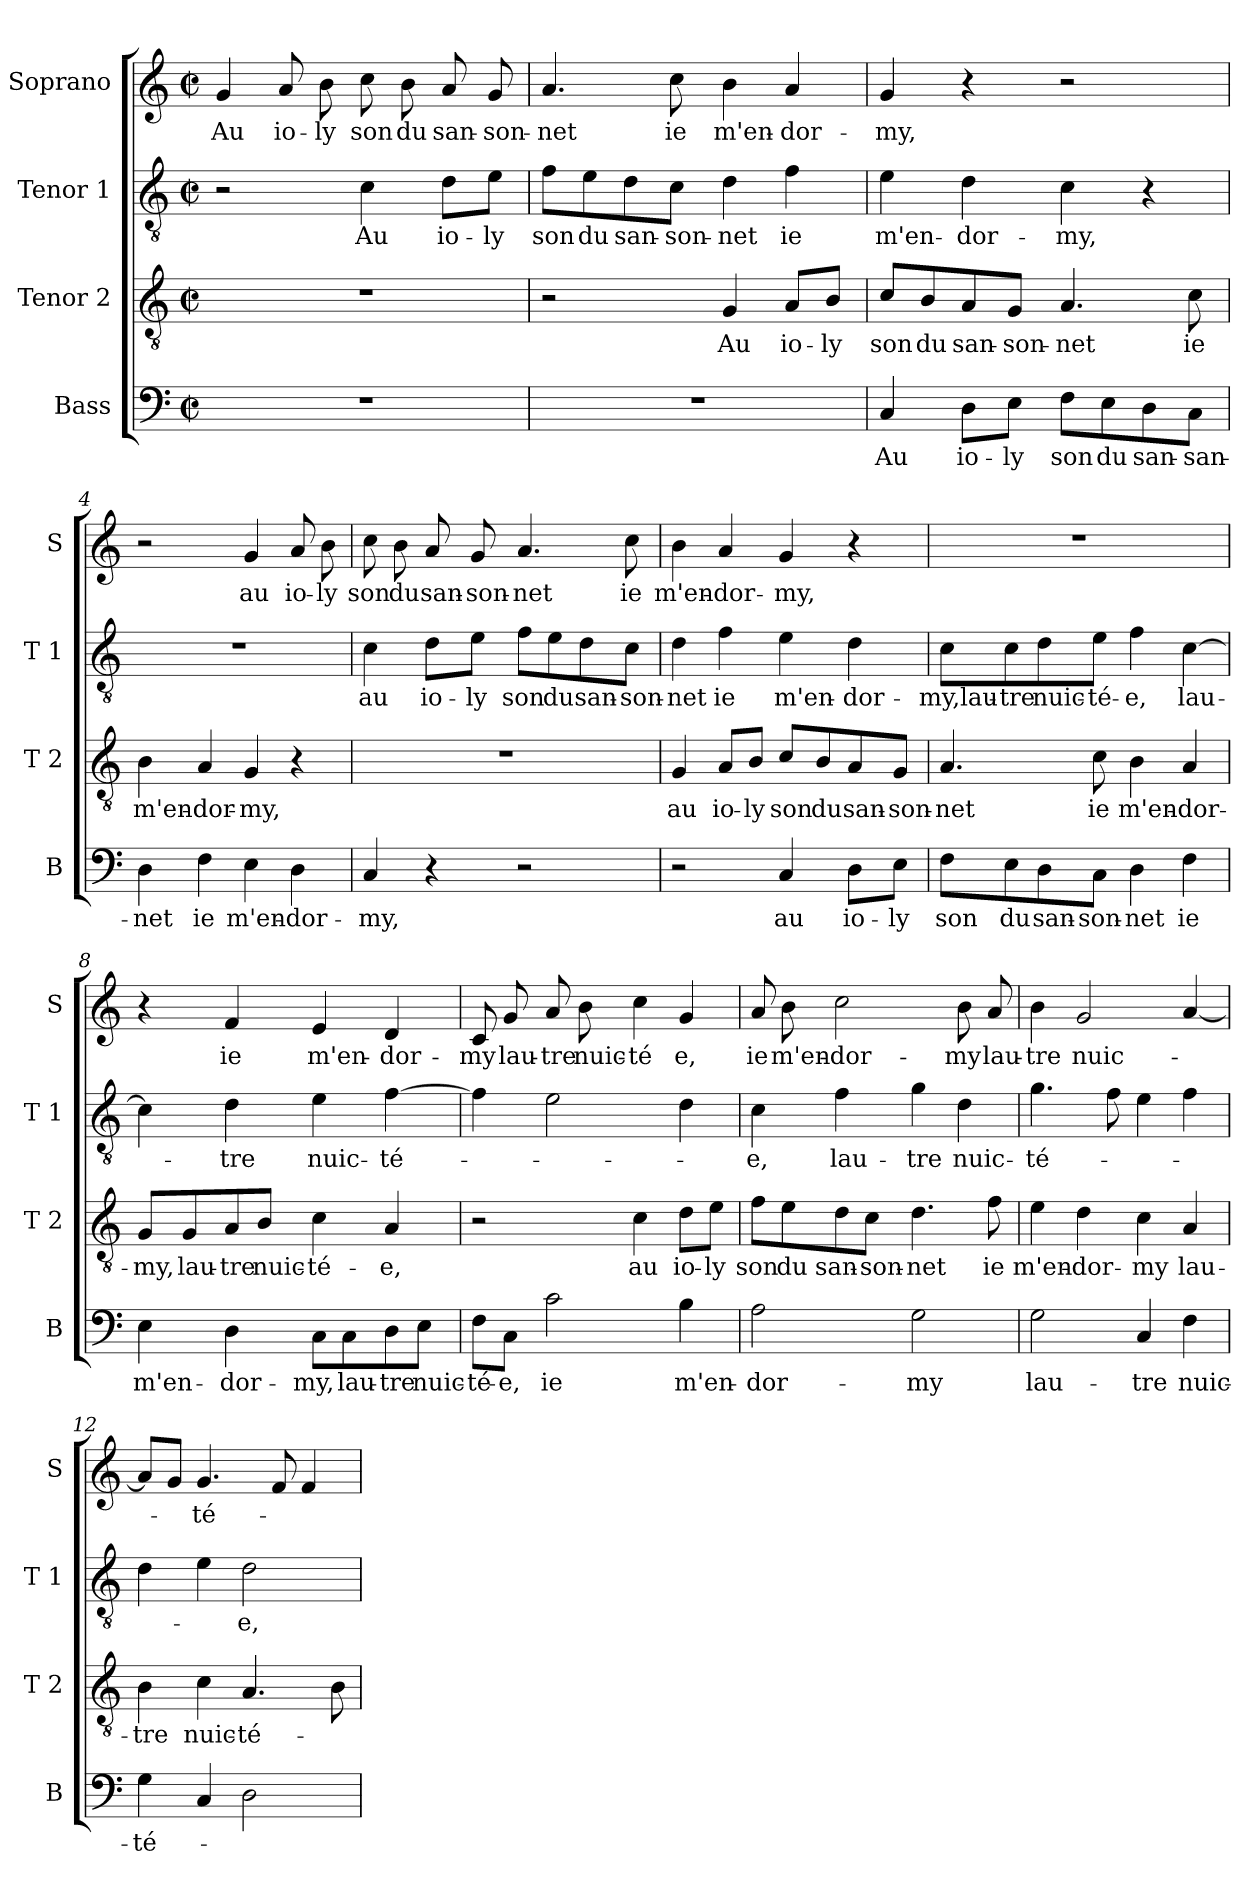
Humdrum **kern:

**kern	**text	**kern	**text	**kern	**text	**kern	**text
*part4	*part4	*part3	*part3	*part2	*part2	*part1	*part1
*staff4	*staff4	*staff3	*staff3	*staff2	*staff2	*staff1	*staff1
*I"Bass	*	*I"Tenor 2	*	*I"Tenor 1	*	*I"Soprano	*
*I'B	*	*I'T 2	*	*I'T 1	*	*I'S	*
*clefF4	*	*clefGv2	*	*clefGv2	*	*clefG2	*
*k[]	*	*k[]	*	*k[]	*	*k[]	*
*C:	*	*C:	*	*C:	*	*C:	*
*M2/2	*	*M2/2	*	*M2/2	*	*M2/2	*
*met(c|)	*	*met(c|)	*	*met(c|)	*	*met(c|)	*
=1	=1	=1	=1	=1	=1	=1	=1
!	!	!	!	!	!	!	!LO:LY:b
1r	.	1r	.	2r	.	4g/	Au
!	!	!	!	!	!	!	!LO:LY:b
.	.	.	.	.	.	8a/	io-
!	!	!	!	!	!	!	!LO:LY:b
.	.	.	.	.	.	8b\	-ly
!	!	!	!	!	!LO:LY:b	!	!LO:LY:b
.	.	.	.	4c\	Au	8cc\	son
!	!	!	!	!	!	!	!LO:LY:b
.	.	.	.	.	.	8b\	du
!	!	!	!	!	!LO:LY:b	!	!LO:LY:b
.	.	.	.	8d\L	io-	8a/	san-
!	!	!	!	!	!LO:LY:b	!	!LO:LY:b
.	.	.	.	8e\J	-ly	8g/	-son-
=2	=2	=2	=2	=2	=2	=2	=2
!	!	!	!	!	!LO:LY:b	!	!LO:LY:b
1r	.	2r	.	8f\L	son	4.a/	-net
!	!	!	!	!	!LO:LY:b	!	!
.	.	.	.	8e\	du	.	.
!	!	!	!	!	!LO:LY:b	!	!
.	.	.	.	8d\	san-	.	.
!	!	!	!	!	!LO:LY:b	!	!LO:LY:b
.	.	.	.	8c\J	-son-	8cc\	ie
!	!	!	!LO:LY:b	!	!LO:LY:b	!	!LO:LY:b
.	.	4G/	Au	4d\	-net	4b\	m'en-
!	!	!	!LO:LY:b	!	!LO:LY:b	!	!LO:LY:b
.	.	8A/L	io-	4f\	ie	4a/	-dor-
!	!	!	!LO:LY:b	!	!	!	!
.	.	8B/J	-ly	.	.	.	.
=3	=3	=3	=3	=3	=3	=3	=3
!	!LO:LY:b	!	!LO:LY:b	!	!LO:LY:b	!	!LO:LY:b
4C/	Au	8c/L	son	4e\	m'en-	4g/	-my,
!	!	!	!LO:LY:b	!	!	!	!
.	.	8B/	du	.	.	.	.
!	!LO:LY:b	!	!LO:LY:b	!	!LO:LY:b	!	!
8D\L	io-	8A/	san-	4d\	-dor-	4r	.
!	!LO:LY:b	!	!LO:LY:b	!	!	!	!
8E\J	-ly	8G/J	-son-	.	.	.	.
!	!LO:LY:b	!	!LO:LY:b	!	!LO:LY:b	!	!
8F\L	son	4.A/	-net	4c\	-my,	2r	.
!	!LO:LY:b	!	!	!	!	!	!
8E\	du	.	.	.	.	.	.
!	!LO:LY:b	!	!	!	!	!	!
8D\	san-	.	.	4r	.	.	.
!	!LO:LY:b	!	!LO:LY:b	!	!	!	!
8C\J	-san-	8c\	ie	.	.	.	.
=4	=4	=4	=4	=4	=4	=4	=4
!	!LO:LY:b	!	!LO:LY:b	!	!	!	!
4D\	-net	4B\	m'en-	1r	.	2r	.
!	!LO:LY:b	!	!LO:LY:b	!	!	!	!
4F\	ie	4A/	-dor-	.	.	.	.
!	!LO:LY:b	!	!LO:LY:b	!	!	!	!LO:LY:b
4E\	m'en-	4G/	-my,	.	.	4g/	au
!	!LO:LY:b	!	!	!	!	!	!LO:LY:b
4D\	-dor-	4r	.	.	.	8a/	io-
!	!	!	!	!	!	!	!LO:LY:b
.	.	.	.	.	.	8b\	-ly
!!LO:LB:g=z
=5	=5	=5	=5	=5	=5	=5	=5
!	!LO:LY:b	!	!	!	!LO:LY:b	!	!LO:LY:b
4C/	-my,	1r	.	4c\	au	8cc\	son
!	!	!	!	!	!	!	!LO:LY:b
.	.	.	.	.	.	8b\	du
!	!	!	!	!	!LO:LY:b	!	!LO:LY:b
4r	.	.	.	8d\L	io-	8a/	san-
!	!	!	!	!	!LO:LY:b	!	!LO:LY:b
.	.	.	.	8e\J	-ly	8g/	-son-
!	!	!	!	!	!LO:LY:b	!	!LO:LY:b
2r	.	.	.	8f\L	son	4.a/	-net
!	!	!	!	!	!LO:LY:b	!	!
.	.	.	.	8e\	du	.	.
!	!	!	!	!	!LO:LY:b	!	!
.	.	.	.	8d\	san-	.	.
!	!	!	!	!	!LO:LY:b	!	!LO:LY:b
.	.	.	.	8c\J	-son-	8cc\	ie
=6	=6	=6	=6	=6	=6	=6	=6
!	!	!	!LO:LY:b	!	!LO:LY:b	!	!LO:LY:b
2r	.	4G/	au	4d\	-net	4b\	m'en-
!	!	!	!LO:LY:b	!	!LO:LY:b	!	!LO:LY:b
.	.	8A/L	io-	4f\	ie	4a/	-dor-
!	!	!	!LO:LY:b	!	!	!	!
.	.	8B/J	-ly	.	.	.	.
!	!LO:LY:b	!	!LO:LY:b	!	!LO:LY:b	!	!LO:LY:b
4C/	au	8c/L	son	4e\	m'en-	4g/	-my,
!	!	!	!LO:LY:b	!	!	!	!
.	.	8B/	du	.	.	.	.
!	!LO:LY:b	!	!LO:LY:b	!	!LO:LY:b	!	!
8D\L	io-	8A/	san-	4d\	-dor-	4r	.
!	!LO:LY:b	!	!LO:LY:b	!	!	!	!
8E\J	-ly	8G/J	-son-	.	.	.	.
=7	=7	=7	=7	=7	=7	=7	=7
!	!LO:LY:b	!	!LO:LY:b	!	!LO:LY:b	!	!
8F\L	son	4.A/	-net	8c\L	-my,lau-	1r	.
!	!LO:LY:b	!	!	!	!LO:LY:b	!	!
8E\	du	.	.	8c\	-tre	.	.
!	!LO:LY:b	!	!	!	!LO:LY:b	!	!
8D\	san-	.	.	8d\	nuic-	.	.
!	!LO:LY:b	!	!LO:LY:b	!	!LO:LY:b	!	!
8C\J	-son-	8c\	ie	8e\J	-té-	.	.
!	!LO:LY:b	!	!LO:LY:b	!	!LO:LY:b	!	!
4D\	-net	4B\	m'en-	4f\	-e,	.	.
!	!LO:LY:b	!	!LO:LY:b	!	!LO:LY:b	!	!
4F\	ie	4A/	-dor-	[4c\	lau-	.	.
=8	=8	=8	=8	=8	=8	=8	=8
!	!LO:LY:b	!	!LO:LY:b	!	!	!	!
4E\	m'en-	8G/L	-my,	4c\]	.	4r	.
!	!	!	!LO:LY:b	!	!	!	!
.	.	8G/	lau-	.	.	.	.
!	!LO:LY:b	!	!LO:LY:b	!	!LO:LY:b	!	!LO:LY:b
4D\	-dor-	8A/	-tre	4d\	-tre	4f/	ie
!	!	!	!LO:LY:b	!	!	!	!
.	.	8B/J	nuic-	.	.	.	.
!	!LO:LY:b	!	!LO:LY:b	!	!LO:LY:b	!	!LO:LY:b
8C\L	-my,	4c\	-té-	4e\	nuic-	4e/	m'en-
!	!LO:LY:b	!	!	!	!	!	!
8C\	lau-	.	.	.	.	.	.
!	!LO:LY:b	!	!LO:LY:b	!	!LO:LY:b	!	!LO:LY:b
8D\	-tre	4A/	-e,	[4f\	-té-	4d/	-dor-
!	!LO:LY:b	!	!	!	!	!	!
8E\J	nuic-	.	.	.	.	.	.
!!LO:LB:g=z
=9	=9	=9	=9	=9	=9	=9	=9
!	!LO:LY:b	!	!	!	!	!	!LO:LY:b
8F\L	-té-	2r	.	4f\]	.	8c/	-my
!	!LO:LY:b	!	!	!	!	!	!LO:LY:b
8C\J	-e,	.	.	.	.	8g/	lau-
!	!LO:LY:b	!	!	!	!	!	!LO:LY:b
2c\	ie	.	.	2e\	.	8a/	-tre
!	!	!	!	!	!	!	!LO:LY:b
.	.	.	.	.	.	8b\	nuic-
!	!	!	!LO:LY:b	!	!	!	!LO:LY:b
.	.	4c\	au	.	.	4cc\	-té
!	!LO:LY:b	!	!LO:LY:b	!	!	!	!LO:LY:b
4B\	m'en-	8d\L	io-	4d\	.	4g/	e,
!	!	!	!LO:LY:b	!	!	!	!
.	.	8e\J	-ly	.	.	.	.
=10	=10	=10	=10	=10	=10	=10	=10
!	!LO:LY:b	!	!LO:LY:b	!	!LO:LY:b	!	!LO:LY:b
2A\	-dor-	8f\L	son	4c\	-e,	8a/	ie
!	!	!	!LO:LY:b	!	!	!	!LO:LY:b
.	.	8e\	du	.	.	8b\	m'en-
!	!	!	!LO:LY:b	!	!LO:LY:b	!	!LO:LY:b
.	.	8d\	san-	4f\	lau-	2cc\	-dor-
!	!	!	!LO:LY:b	!	!	!	!
.	.	8c\J	-son-	.	.	.	.
!	!LO:LY:b	!	!LO:LY:b	!	!LO:LY:b	!	!
2G\	-my	4.d\	-net	4g\	-tre	.	.
!	!	!	!	!	!LO:LY:b	!	!LO:LY:b
.	.	.	.	4d\	nuic-	8b\	-my
!	!	!	!LO:LY:b	!	!	!	!LO:LY:b
.	.	8f\	ie	.	.	8a/	lau-
=11	=11	=11	=11	=11	=11	=11	=11
!	!LO:LY:b	!	!LO:LY:b	!	!LO:LY:b	!	!LO:LY:b
2G\	lau-	4e\	m'en-	4.g\	-té-	4b\	-tre
!	!	!	!LO:LY:b	!	!	!	!LO:LY:b
.	.	4d\	-dor-	.	.	2g/	nuic-
.	.	.	.	8f\	.	.	.
!	!LO:LY:b	!	!LO:LY:b	!	!	!	!
4C/	-tre	4c\	-my	4e\	.	.	.
!	!LO:LY:b	!	!LO:LY:b	!	!	!	!
4F\	nuic-	4A/	lau-	4f\	.	[4a/	.
=12	=12	=12	=12	=12	=12	=12	=12
!	!LO:LY:b	!	!LO:LY:b	!	!	!	!
4G\	-té-	4B\	-tre	4d\	.	8a/L]	.
.	.	.	.	.	.	8g/J	.
!	!	!	!LO:LY:b	!	!	!	!LO:LY:b
4C/	.	4c\	nuic-	4e\	.	4.g/	-té-
!	!	!	!LO:LY:b	!	!LO:LY:b	!	!
2D\	.	4.A/	-té-	2d\	-e,	.	.
.	.	.	.	.	.	8f/	.
.	.	.	.	.	.	4f/	.
.	.	8B\	.	.	.	.	.
=	=	=	=	=	=	=	=
*-	*-	*-	*-	*-	*-	*-	*-
